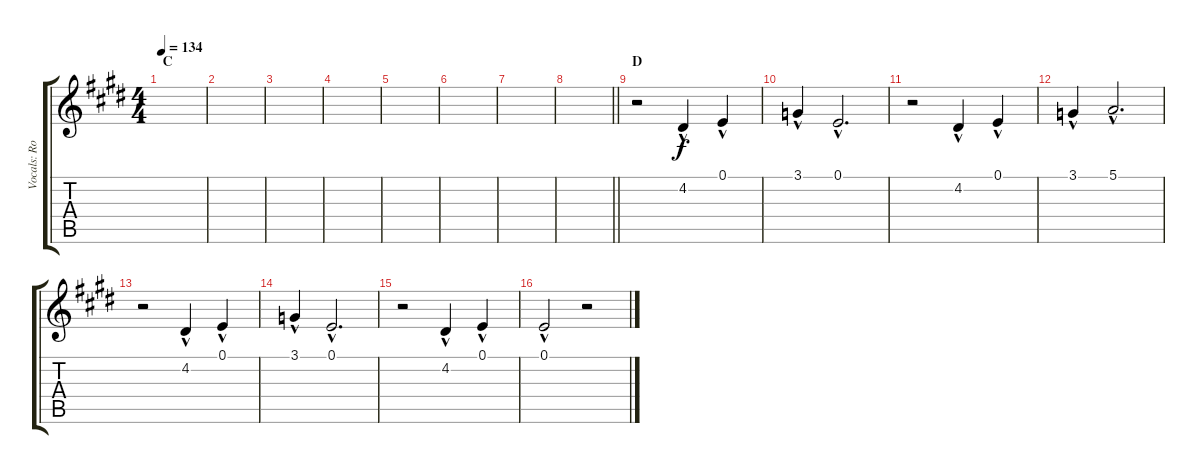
\track ("Vocals: Rob" "Vocals: Ro") {instrument lead2sawtooth}
\staff {score tabs}
\tuning (E4 B3 G3 D3 A2 E2) {hide}
\ts (4 4)
\section ("" "C")
\tempo 134
\clef g2
\ks e
|
|
|
|
|
|
|
\barLineRight lightlight
|
\section ("" "D")
r.2{volume 16} 4.2{hac}.4 0.1{hac}.4 |
3.1{hac}.4 0.1{hac}.2{d} |
r.2 4.2{hac}.4 0.1{hac}.4 |
3.1{hac}.4 5.1{hac}.2{d} |
r.2 4.2{hac}.4 0.1{hac}.4 |
3.1{hac}.4 0.1{hac}.2{d} |
r.2 4.2{hac}.4 0.1{hac}.4 |
0.1{hac}.2 r.2
